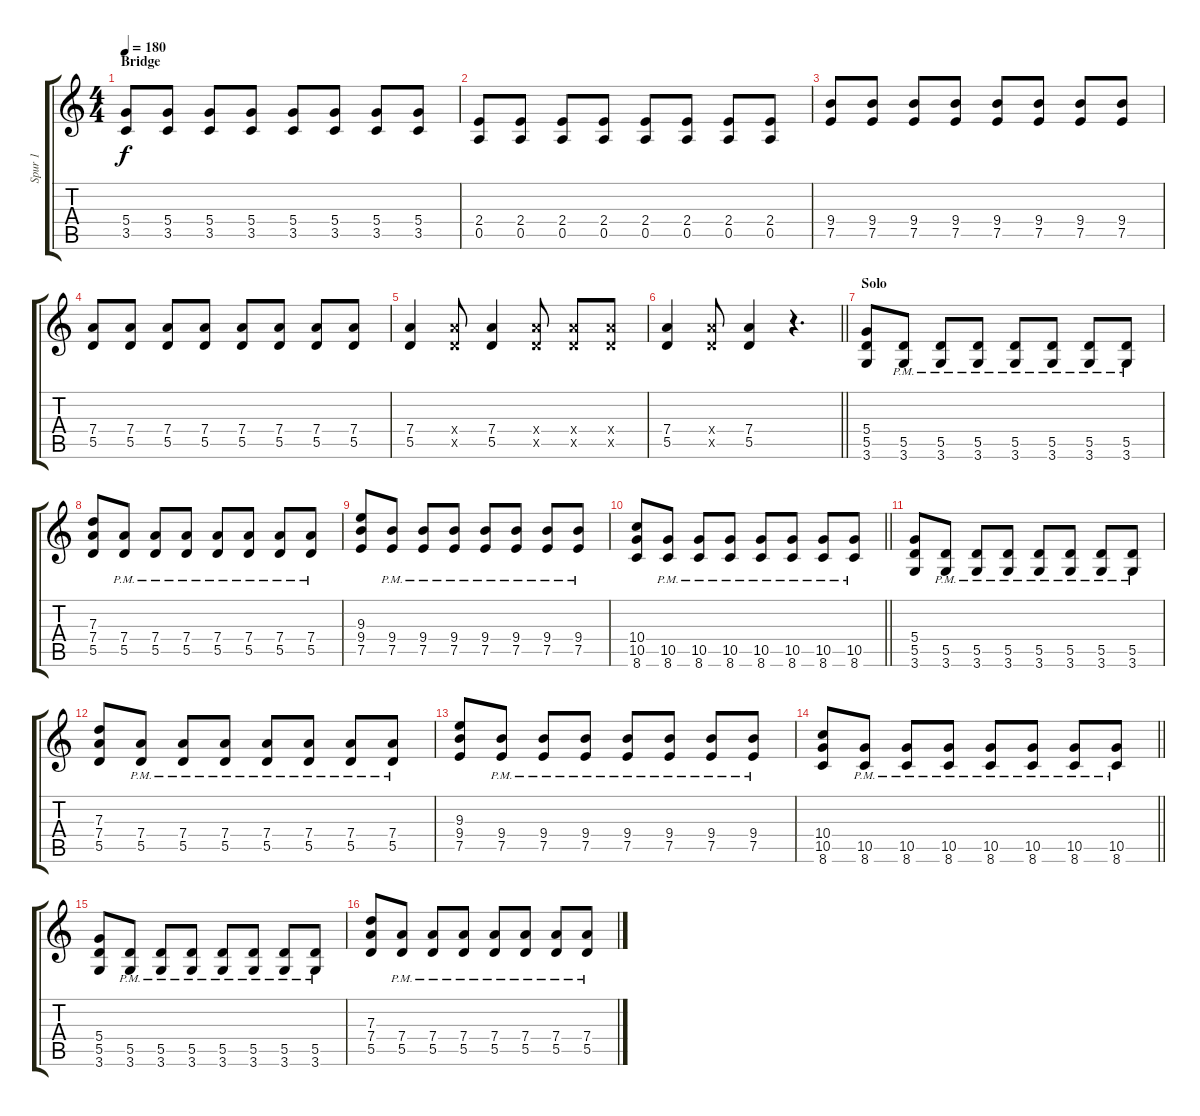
\track ("Spur 1" "Spur 1") {instrument overdrivenguitar}
\staff {score tabs}
\tuning (E4 B3 G3 D3 A2 E2) {hide}
\ts (4 4)
\section ("" "Bridge")
\tempo 180
\clef g2
\ks c
(5.4 3.5).8{dy f} (5.4 3.5).8 (5.4 3.5).8 (5.4 3.5).8 (5.4 3.5).8 (5.4 3.5).8 (5.4 3.5).8 (5.4 3.5).8 |
(2.4 0.5).8 (2.4 0.5).8 (2.4 0.5).8 (2.4 0.5).8 (2.4 0.5).8 (2.4 0.5).8 (2.4 0.5).8 (2.4 0.5).8 |
(9.4 7.5).8 (9.4 7.5).8 (9.4 7.5).8 (9.4 7.5).8 (9.4 7.5).8 (9.4 7.5).8 (9.4 7.5).8 (9.4 7.5).8 |
(7.4 5.5).8 (7.4 5.5).8 (7.4 5.5).8 (7.4 5.5).8 (7.4 5.5).8 (7.4 5.5).8 (7.4 5.5).8 (7.4 5.5).8 |
(7.4 5.5).4 (7.4{x} 5.5{x}).8 (7.4 5.5).4 (7.4{x} 5.5{x}).8 (7.4{x} 5.5{x}).8 (7.4{x} 5.5{x}).8 |
\barLineRight lightlight
(7.4 5.5).4 (7.4{x} 5.5{x}).8 (7.4 5.5).4 r.4{d} |
\section ("" "Solo")
(5.4 5.5 3.6).8 (5.5{pm} 3.6{pm}).8 (5.5{pm} 3.6{pm}).8 (5.5{pm} 3.6{pm}).8 (5.5{pm} 3.6{pm}).8 (5.5{pm} 3.6{pm}).8 (5.5{pm} 3.6{pm}).8 (5.5{pm} 3.6{pm}).8 |
(7.3 7.4 5.5).8 (7.4{pm} 5.5{pm}).8 (7.4{pm} 5.5{pm}).8 (7.4{pm} 5.5{pm}).8 (7.4{pm} 5.5{pm}).8 (7.4{pm} 5.5{pm}).8 (7.4{pm} 5.5{pm}).8 (7.4{pm} 5.5{pm}).8 |
(9.3 9.4 7.5).8 (9.4{pm} 7.5{pm}).8 (9.4{pm} 7.5{pm}).8 (9.4{pm} 7.5{pm}).8 (9.4{pm} 7.5{pm}).8 (9.4{pm} 7.5{pm}).8 (9.4{pm} 7.5{pm}).8 (9.4{pm} 7.5{pm}).8 |
\barLineRight lightlight
(10.4 10.5 8.6).8 (10.5{pm} 8.6{pm}).8 (10.5{pm} 8.6{pm}).8 (10.5{pm} 8.6{pm}).8 (10.5{pm} 8.6{pm}).8 (10.5{pm} 8.6{pm}).8 (10.5{pm} 8.6{pm}).8 (10.5{pm} 8.6{pm}).8 |
(5.4 5.5 3.6).8 (5.5{pm} 3.6{pm}).8 (5.5{pm} 3.6{pm}).8 (5.5{pm} 3.6{pm}).8 (5.5{pm} 3.6{pm}).8 (5.5{pm} 3.6{pm}).8 (5.5{pm} 3.6{pm}).8 (5.5{pm} 3.6{pm}).8 |
(7.3 7.4 5.5).8 (7.4{pm} 5.5{pm}).8 (7.4{pm} 5.5{pm}).8 (7.4{pm} 5.5{pm}).8 (7.4{pm} 5.5{pm}).8 (7.4{pm} 5.5{pm}).8 (7.4{pm} 5.5{pm}).8 (7.4{pm} 5.5{pm}).8 |
(9.3 9.4 7.5).8 (9.4{pm} 7.5{pm}).8 (9.4{pm} 7.5{pm}).8 (9.4{pm} 7.5{pm}).8 (9.4{pm} 7.5{pm}).8 (9.4{pm} 7.5{pm}).8 (9.4{pm} 7.5{pm}).8 (9.4{pm} 7.5{pm}).8 |
\barLineRight lightlight
(10.4 10.5 8.6).8 (10.5{pm} 8.6{pm}).8 (10.5{pm} 8.6{pm}).8 (10.5{pm} 8.6{pm}).8 (10.5{pm} 8.6{pm}).8 (10.5{pm} 8.6{pm}).8 (10.5{pm} 8.6{pm}).8 (10.5{pm} 8.6{pm}).8 |
(5.4 5.5 3.6).8 (5.5{pm} 3.6{pm}).8 (5.5{pm} 3.6{pm}).8 (5.5{pm} 3.6{pm}).8 (5.5{pm} 3.6{pm}).8 (5.5{pm} 3.6{pm}).8 (5.5{pm} 3.6{pm}).8 (5.5{pm} 3.6{pm}).8 |
(7.3 7.4 5.5).8 (7.4{pm} 5.5{pm}).8 (7.4{pm} 5.5{pm}).8 (7.4{pm} 5.5{pm}).8 (7.4{pm} 5.5{pm}).8 (7.4{pm} 5.5{pm}).8 (7.4{pm} 5.5{pm}).8 (7.4{pm} 5.5{pm}).8
